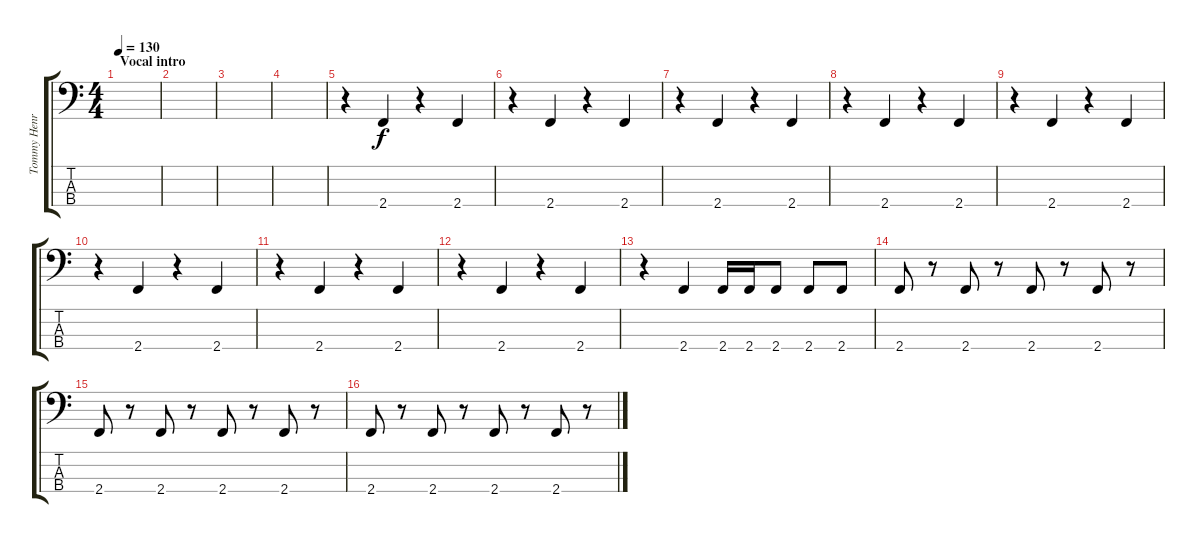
\track ("Tommy Henriksen" "Tommy Henr") {instrument electricbasspick}
\staff {score tabs}
\tuning (Gb2 Db2 Ab1 Eb1) {hide}
\ts (4 4)
\section ("" "Vocal intro")
\tempo 130
\clef f4
\ks c
|
|
|
|
r.4 2.4.4 r.4 2.4.4 |
r.4 2.4.4 r.4 2.4.4 |
r.4 2.4.4 r.4 2.4.4 |
r.4 2.4.4 r.4 2.4.4 |
r.4 2.4.4 r.4 2.4.4 |
r.4 2.4.4 r.4 2.4.4 |
r.4 2.4.4 r.4 2.4.4 |
r.4 2.4.4 r.4 2.4.4 |
r.4 2.4.4 2.4.16 2.4.16 2.4.8 2.4.8 2.4.8 |
2.4.8 r.8 2.4.8 r.8 2.4.8 r.8 2.4.8 r.8 |
2.4.8 r.8 2.4.8 r.8 2.4.8 r.8 2.4.8 r.8 |
2.4.8 r.8 2.4.8 r.8 2.4.8 r.8 2.4.8 r.8
